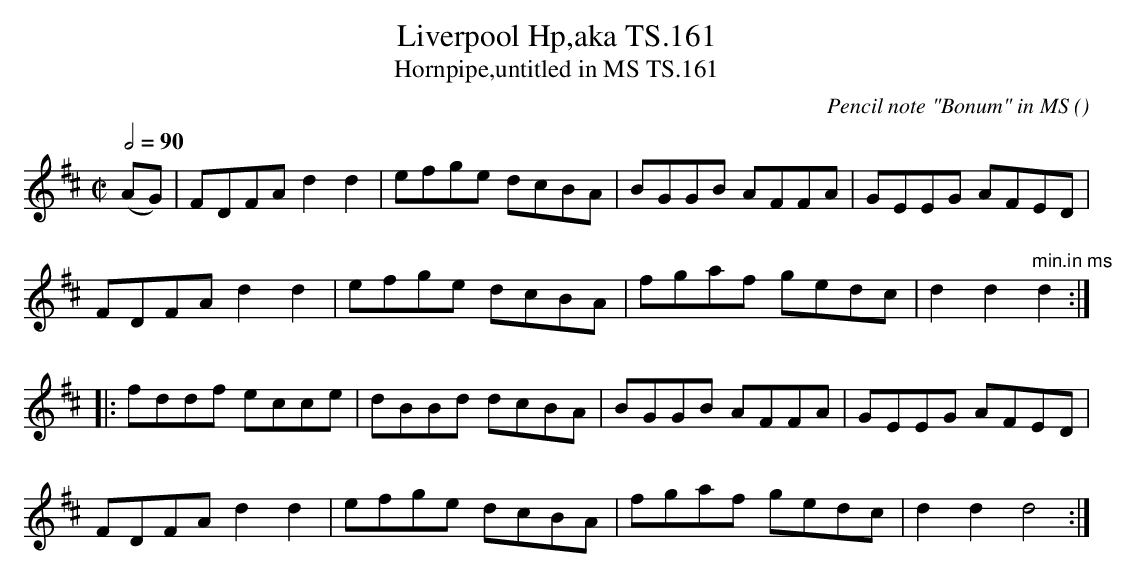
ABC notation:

X:1
T:Liverpool Hp,aka TS.161
T:Hornpipe,untitled in MS TS.161
M:C|
L:1/8
Q:1/2=90
C:Pencil note "Bonum" in MS
O:
K:D
(AG)|FDFA d2d2|efge dcBA|BGGB AFFA|GEEG AFED|
FDFAd2d2|efge dcBA|fgaf gedc|d2d2"min.in ms" d2:|
|:fddf ecce|dBBd dcBA|BGGB AFFA|GEEG AFED|
FDFAd2d2|efge dcBA|fgaf gedc|d2d2d4:|]
